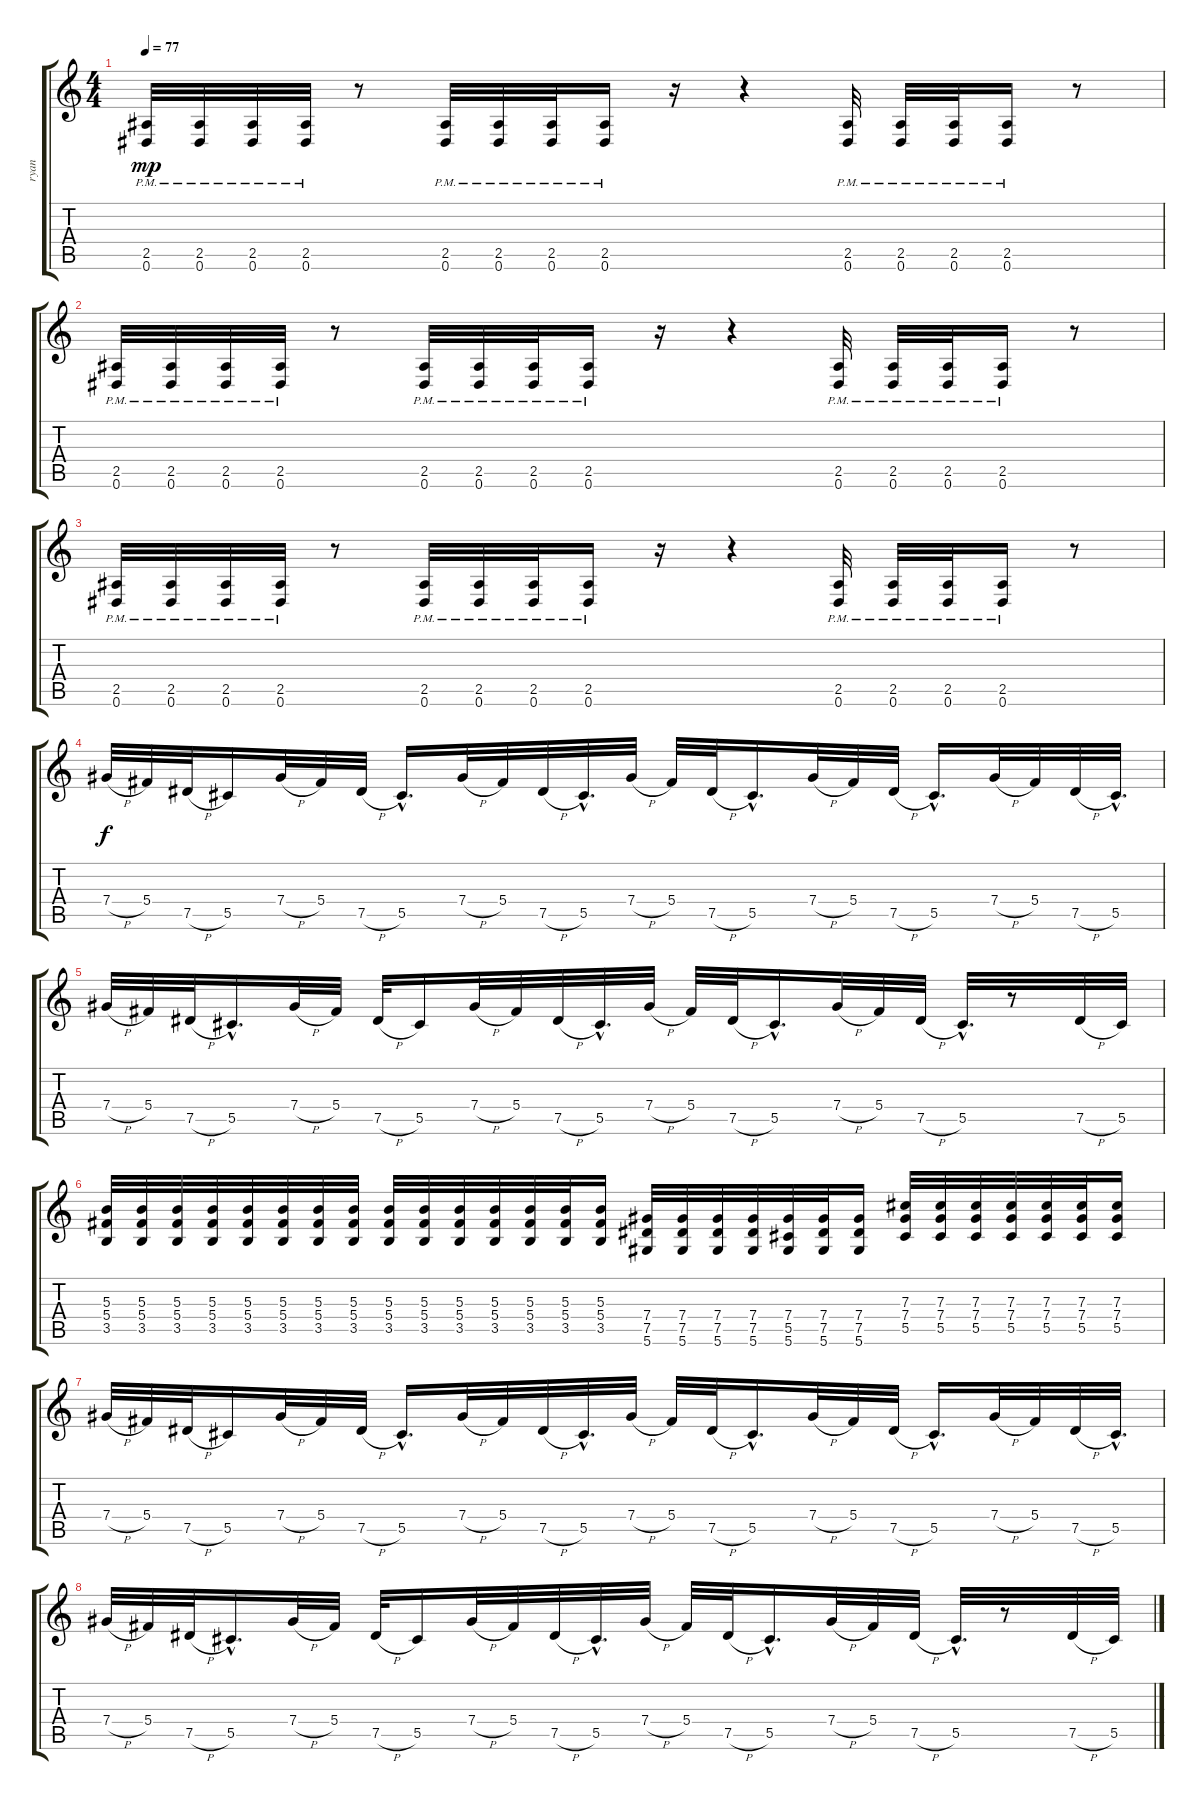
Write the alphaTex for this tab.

\track ("ryan" "ryan") {instrument overdrivenguitar}
\staff {score tabs}
\tuning (Eb4 Bb3 Gb3 Db3 Ab2 Eb2) {hide}
\ts (4 4)
\tempo 77
\clef g2
\ks c
(2.5{pm} 0.6).32{dy mp} (2.5{pm} 0.6{pm}).32 (2.5{pm} 0.6{pm}).32 (2.5{pm} 0.6{pm}).32 r.8 (2.5{pm} 0.6{pm}).32 (2.5{pm} 0.6{pm}).32 (2.5{pm} 0.6{pm}).32 (2.5{pm} 0.6{pm}).16 r.16 r.4 (2.5{pm} 0.6{pm}).32 (2.5{pm} 0.6{pm}).32 (2.5{pm} 0.6{pm}).32 (2.5{pm} 0.6{pm}).16 r.8 |
(2.5{pm} 0.6).32 (2.5{pm} 0.6{pm}).32 (2.5{pm} 0.6{pm}).32 (2.5{pm} 0.6{pm}).32 r.8 (2.5{pm} 0.6{pm}).32 (2.5{pm} 0.6{pm}).32 (2.5{pm} 0.6{pm}).32 (2.5{pm} 0.6{pm}).16 r.16 r.4 (2.5{pm} 0.6{pm}).32 (2.5{pm} 0.6{pm}).32 (2.5{pm} 0.6{pm}).32 (2.5{pm} 0.6{pm}).16 r.8 |
(2.5{pm} 0.6).32 (2.5{pm} 0.6{pm}).32 (2.5{pm} 0.6{pm}).32 (2.5{pm} 0.6{pm}).32 r.8 (2.5{pm} 0.6{pm}).32 (2.5{pm} 0.6{pm}).32 (2.5{pm} 0.6{pm}).32 (2.5{pm} 0.6{pm}).16 r.16 r.4 (2.5{pm} 0.6{pm}).32 (2.5{pm} 0.6{pm}).32 (2.5{pm} 0.6{pm}).32 (2.5{pm} 0.6{pm}).16 r.8 |
7.4{h}.32{dy f} 5.4.32 7.5{h}.32 5.5.16 7.4{h}.32 5.4.32 7.5{h}.32 5.5{hac}.16{d} 7.4{h}.32 5.4.32 7.5{h}.32 5.5{hac}.32{d} 7.4{h}.32 5.4.32 7.5{h}.32 5.5{hac}.16{d} 7.4{h}.32 5.4.32 7.5{h}.32 5.5{hac}.16{d} 7.4{h}.32 5.4.32 7.5{h}.32 5.5{hac}.32{d} |
7.4{h}.32 5.4.32 7.5{h}.32 5.5{hac}.16{d} 7.4{h}.32 5.4.32 7.5{h}.32 5.5.16 7.4{h}.32 5.4.32 7.5{h}.32 5.5{hac}.32{d} 7.4{h}.32 5.4.32 7.5{h}.32 5.5{hac}.16{d} 7.4{h}.32 5.4.32 7.5{h}.32 5.5{hac}.32{d} r.8 7.5{h}.32 5.5.32 |
(5.3 5.4 3.5).32 (5.3 5.4 3.5).32 (5.3 5.4 3.5).32 (5.3 5.4 3.5).32 (5.3 5.4 3.5).32 (5.3 5.4 3.5).32 (5.3 5.4 3.5).32 (5.3 5.4 3.5).32 (5.3 5.4 3.5).32 (5.3 5.4 3.5).32 (5.3 5.4 3.5).32 (5.3 5.4 3.5).32 (5.3 5.4 3.5).32 (5.3 5.4 3.5).32 (5.3 5.4 3.5).16 (7.4 7.5 5.6).32 (7.4 7.5 5.6).32 (7.4 7.5 5.6).32 (7.4 7.5 5.6).32 (7.4 5.5 5.6).32 (7.4 7.5 5.6).32 (7.4 7.5 5.6).16 (7.3 7.4 5.5).32 (7.3 7.4 5.5).32 (7.3 7.4 5.5).32 (7.3 7.4 5.5).32 (7.3 7.4 5.5).32 (7.3 7.4 5.5).32 (7.3 7.4 5.5).16 |
7.4{h}.32 5.4.32 7.5{h}.32 5.5.16 7.4{h}.32 5.4.32 7.5{h}.32 5.5{hac}.16{d} 7.4{h}.32 5.4.32 7.5{h}.32 5.5{hac}.32{d} 7.4{h}.32 5.4.32 7.5{h}.32 5.5{hac}.16{d} 7.4{h}.32 5.4.32 7.5{h}.32 5.5{hac}.16{d} 7.4{h}.32 5.4.32 7.5{h}.32 5.5{hac}.32{d} |
7.4{h}.32 5.4.32 7.5{h}.32 5.5{hac}.16{d} 7.4{h}.32 5.4.32 7.5{h}.32 5.5.16 7.4{h}.32 5.4.32 7.5{h}.32 5.5{hac}.32{d} 7.4{h}.32 5.4.32 7.5{h}.32 5.5{hac}.16{d} 7.4{h}.32 5.4.32 7.5{h}.32 5.5{hac}.32{d} r.8 7.5{h}.32 5.5.32
